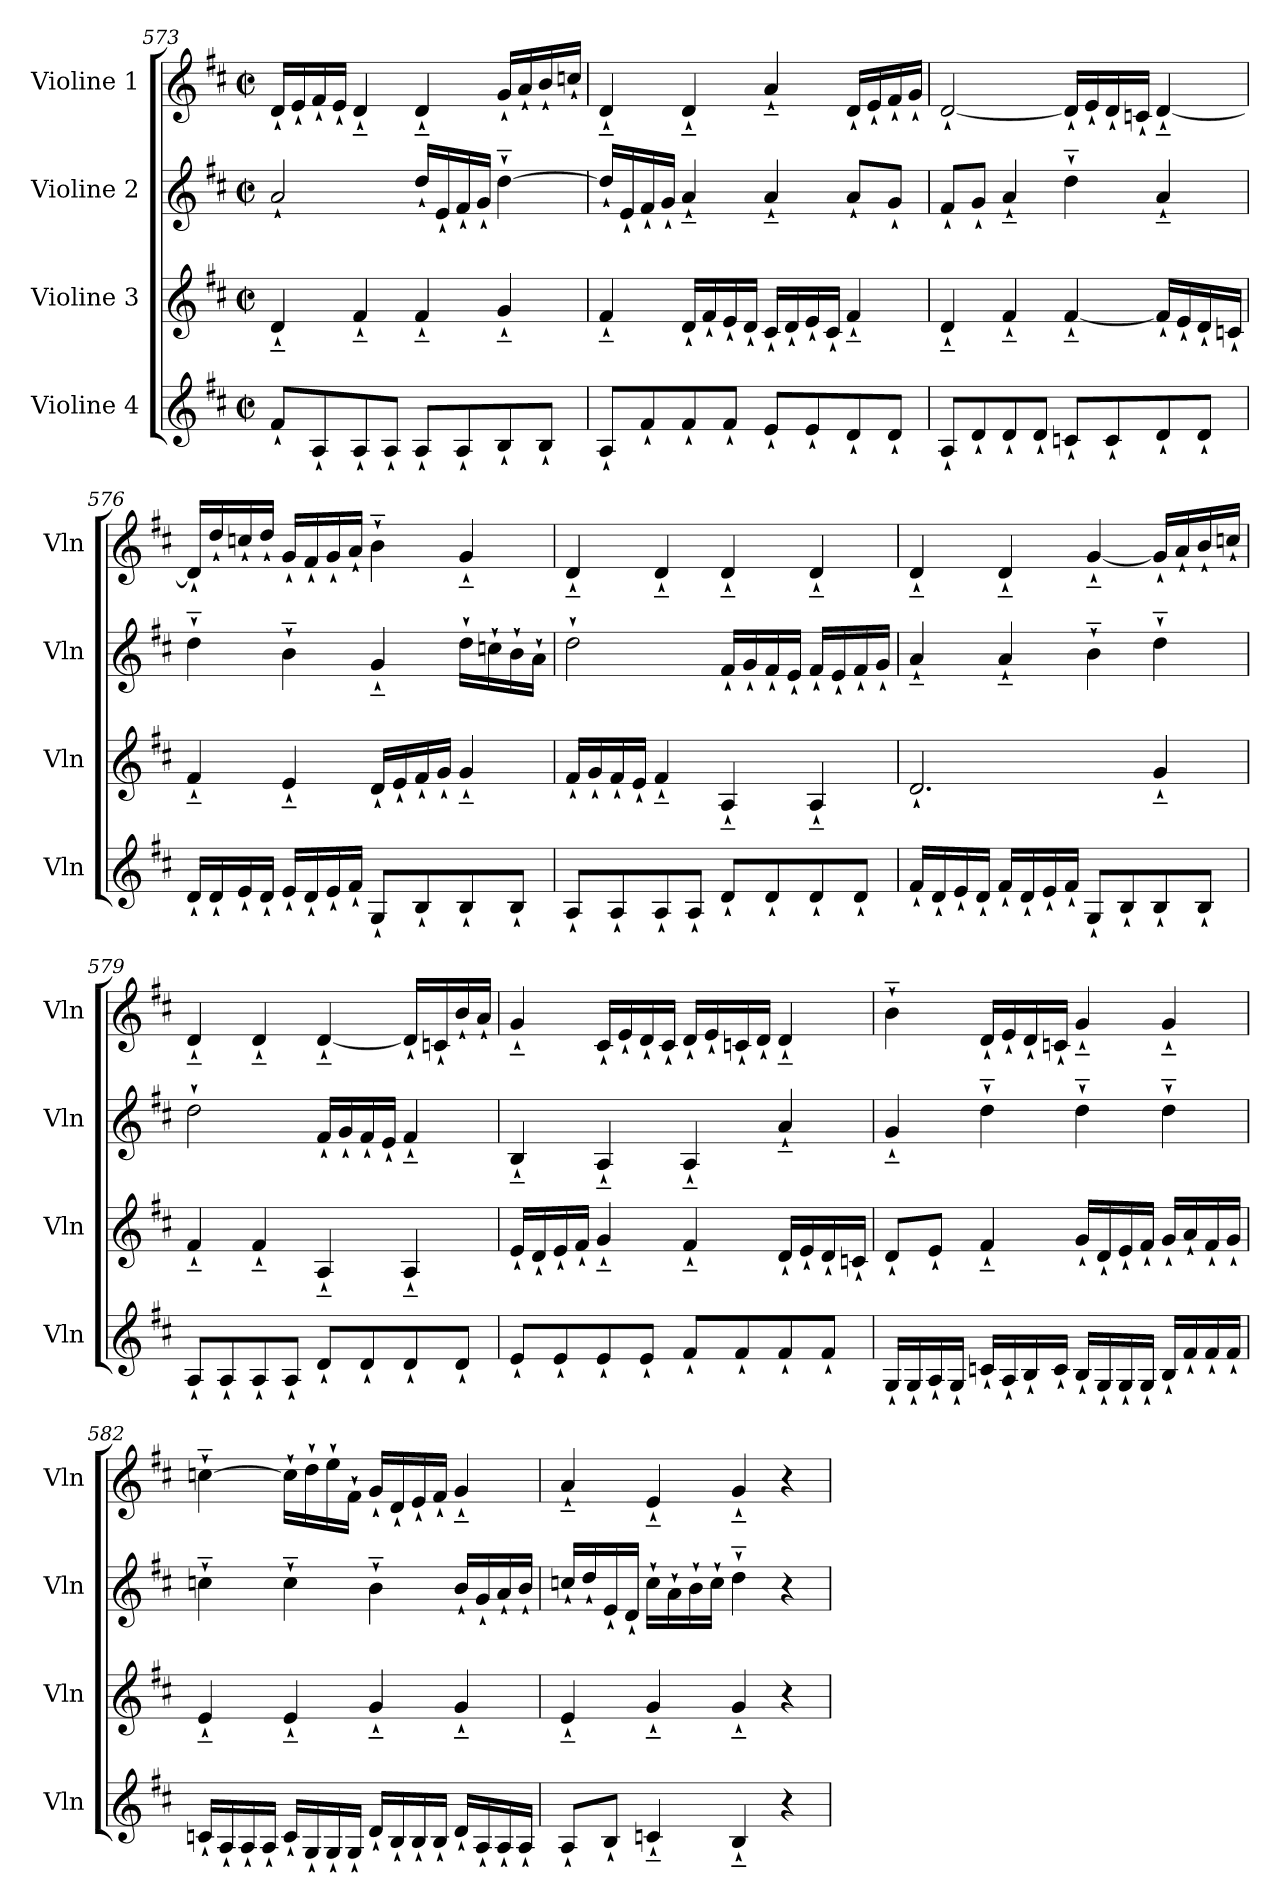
**kern	**kern	**kern	**kern
*part4	*part3	*part2	*part1
*staff4	*staff3	*staff2	*staff1
*I"Violine 4	*I"Violine 3	*I"Violine 2	*I"Violine 1
*I'Vln	*I'Vln	*I'Vln	*I'Vln
!!LO:LB:g=z
*clefG2	*clefG2	*clefG2	*clefG2
*k[f#c#]	*k[f#c#]	*k[f#c#]	*k[f#c#]
*D:	*D:	*D:	*D:
*M2/2	*M2/2	*M2/2	*M2/2
*met(c|)	*met(c|)	*met(c|)	*met(c|)
=573	=573	=573	=573
8f#`/L	4d~`/	2a`/	16d`/LL
.	.	.	16e`/
8A`/	.	.	16f#`/
.	.	.	16e`/JJ
8A`/	4f#~`/	.	4d~`/
8A`/J	.	.	.
8A`/L	4f#~`/	16dd`/LL	4d~`/
.	.	16e`/	.
8A`/	.	16f#`/	.
.	.	16g`/JJ	.
8B`/	4g~`/	[4dd~`\	16g`/LL
.	.	.	16a`/
8B`/J	.	.	16b`/
.	.	.	16ccn`/JJ
=574	=574	=574	=574
8A`/L	4f#~`/	16dd`/LL]	4d~`/
.	.	16e`/	.
8f#`/	.	16f#`/	.
.	.	16g`/JJ	.
8f#`/	16d`/LL	4a~`/	4d~`/
.	16f#`/	.	.
8f#`/J	16e`/	.	.
.	16d`/JJ	.	.
8e`/L	16c#`/LL	4a~`/	4a~`/
.	16d`/	.	.
8e`/	16e`/	.	.
.	16c#`/JJ	.	.
8d`/	4f#~`/	8a`/L	16d`/LL
.	.	.	16e`/
8d`/J	.	8g`/J	16f#`/
.	.	.	16g`/JJ
=575	=575	=575	=575
8A`/L	4d~`/	8f#`/L	[2d`/
8d`/	.	8g`/J	.
8d`/	4f#~`/	4a~`/	.
8d`/J	.	.	.
8cn`/L	[4f#~`/	4dd~`\	16d`/LL]
.	.	.	16e`/
8c`/	.	.	16d`/
.	.	.	16cn`/JJ
8d`/	16f#`/LL]	4a~`/	[4d~`/
.	16e`/	.	.
8d`/J	16d`/	.	.
.	16cn`/JJ	.	.
!!LO:LB:g=z
=576	=576	=576	=576
16d`/LL	4f#~`/	4dd~`\	16d`/LL]
16d`/	.	.	16dd`/
16e`/	.	.	16ccn`/
16d`/JJ	.	.	16dd`/JJ
16e`/LL	4e~`/	4b~`\	16g`/LL
16d`/	.	.	16f#`/
16e`/	.	.	16g`/
16f#`/JJ	.	.	16a`/JJ
8G`/L	16d`/LL	4g~`/	4b~`\
.	16e`/	.	.
8B`/	16f#`/	.	.
.	16g`/JJ	.	.
8B`/	4g~`/	16dd`\LL	4g~`/
.	.	16ccn`\	.
8B`/J	.	16b`\	.
.	.	16a`\JJ	.
=577	=577	=577	=577
8A`/L	16f#`/LL	2dd`\	4d~`/
.	16g`/	.	.
8A`/	16f#`/	.	.
.	16e`/JJ	.	.
8A`/	4f#~`/	.	4d~`/
8A`/J	.	.	.
8d`/L	4A~`/	16f#`/LL	4d~`/
.	.	16g`/	.
8d`/	.	16f#`/	.
.	.	16e`/JJ	.
8d`/	4A~`/	16f#`/LL	4d~`/
.	.	16e`/	.
8d`/J	.	16f#`/	.
.	.	16g`/JJ	.
=578	=578	=578	=578
16f#`/LL	2.d`/	4a~`/	4d~`/
16d`/	.	.	.
16e`/	.	.	.
16d`/JJ	.	.	.
16f#`/LL	.	4a~`/	4d~`/
16d`/	.	.	.
16e`/	.	.	.
16f#`/JJ	.	.	.
8G`/L	.	4b~`\	[4g~`/
8B`/	.	.	.
8B`/	4g~`/	4dd~`\	16g`/LL]
.	.	.	16a`/
8B`/J	.	.	16b`/
.	.	.	16ccn`/JJ
!!LO:PB:g=z
=579	=579	=579	=579
8A`/L	4f#~`/	2dd`\	4d~`/
8A`/	.	.	.
8A`/	4f#~`/	.	4d~`/
8A`/J	.	.	.
8d`/L	4A~`/	16f#`/LL	[4d~`/
.	.	16g`/	.
8d`/	.	16f#`/	.
.	.	16e`/JJ	.
8d`/	4A~`/	4f#~`/	16d`/LL]
.	.	.	16cn`/
8d`/J	.	.	16b`/
.	.	.	16a`/JJ
=580	=580	=580	=580
8e`/L	16e`/LL	4B~`/	4g~`/
.	16d`/	.	.
8e`/	16e`/	.	.
.	16f#`/JJ	.	.
8e`/	4g~`/	4A~`/	16c#`/LL
.	.	.	16e`/
8e`/J	.	.	16d`/
.	.	.	16c#`/JJ
8f#`/L	4f#~`/	4A~`/	16d`/LL
.	.	.	16e`/
8f#`/	.	.	16cn`/
.	.	.	16d`/JJ
8f#`/	16d`/LL	4a~`/	4d~`/
.	16e`/	.	.
8f#`/J	16d`/	.	.
.	16cn`/JJ	.	.
!!LO:LB:g=z
=581	=581	=581	=581
16G`/LL	8d`/L	4g~`/	4b~`\
16G`/	.	.	.
16A`/	8e`/J	.	.
16G`/JJ	.	.	.
16cn`/LL	4f#~`/	4dd~`\	16d`/LL
16A`/	.	.	16e`/
16B`/	.	.	16d`/
16c`/JJ	.	.	16cn`/JJ
16B`/LL	16g`/LL	4dd~`\	4g~`/
16G`/	16d`/	.	.
16G`/	16e`/	.	.
16G`/JJ	16f#`/JJ	.	.
16B`/LL	16g`/LL	4dd~`\	4g~`/
16f#`/	16a`/	.	.
16f#`/	16f#`/	.	.
16f#`/JJ	16g`/JJ	.	.
=582	=582	=582	=582
16cn`/LL	4e~`/	4ccn~`\	[4ccn~`\
16A`/	.	.	.
16A`/	.	.	.
16A`/JJ	.	.	.
16c`/LL	4e~`/	4cc~`\	16cc`\LL]
16G`/	.	.	16dd`\
16G`/	.	.	16ee`\
16G`/JJ	.	.	16f#`\JJ
16d`/LL	4g~`/	4b~`\	16g`/LL
16B`/	.	.	16d`/
16B`/	.	.	16e`/
16B`/JJ	.	.	16f#`/JJ
16d`/LL	4g~`/	16b`/LL	4g~`/
16A`/	.	16g`/	.
16A`/	.	16a`/	.
16A`/JJ	.	16b`/JJ	.
!!LO:LB:g=z
=583	=583	=583	=583
8A`/L	4e~`/	16ccn`/LL	4a~`/
.	.	16dd`/	.
8B`/J	.	16e`/	.
.	.	16d`/JJ	.
4cn~`/	4g~`/	16cc`\LL	4e~`/
.	.	16a`\	.
.	.	16b`\	.
.	.	16cc`\JJ	.
4B~`/	4g~`/	4dd~`\	4g~`/
4r	4r	4r	4r
=	=	=	=
*-	*-	*-	*-
